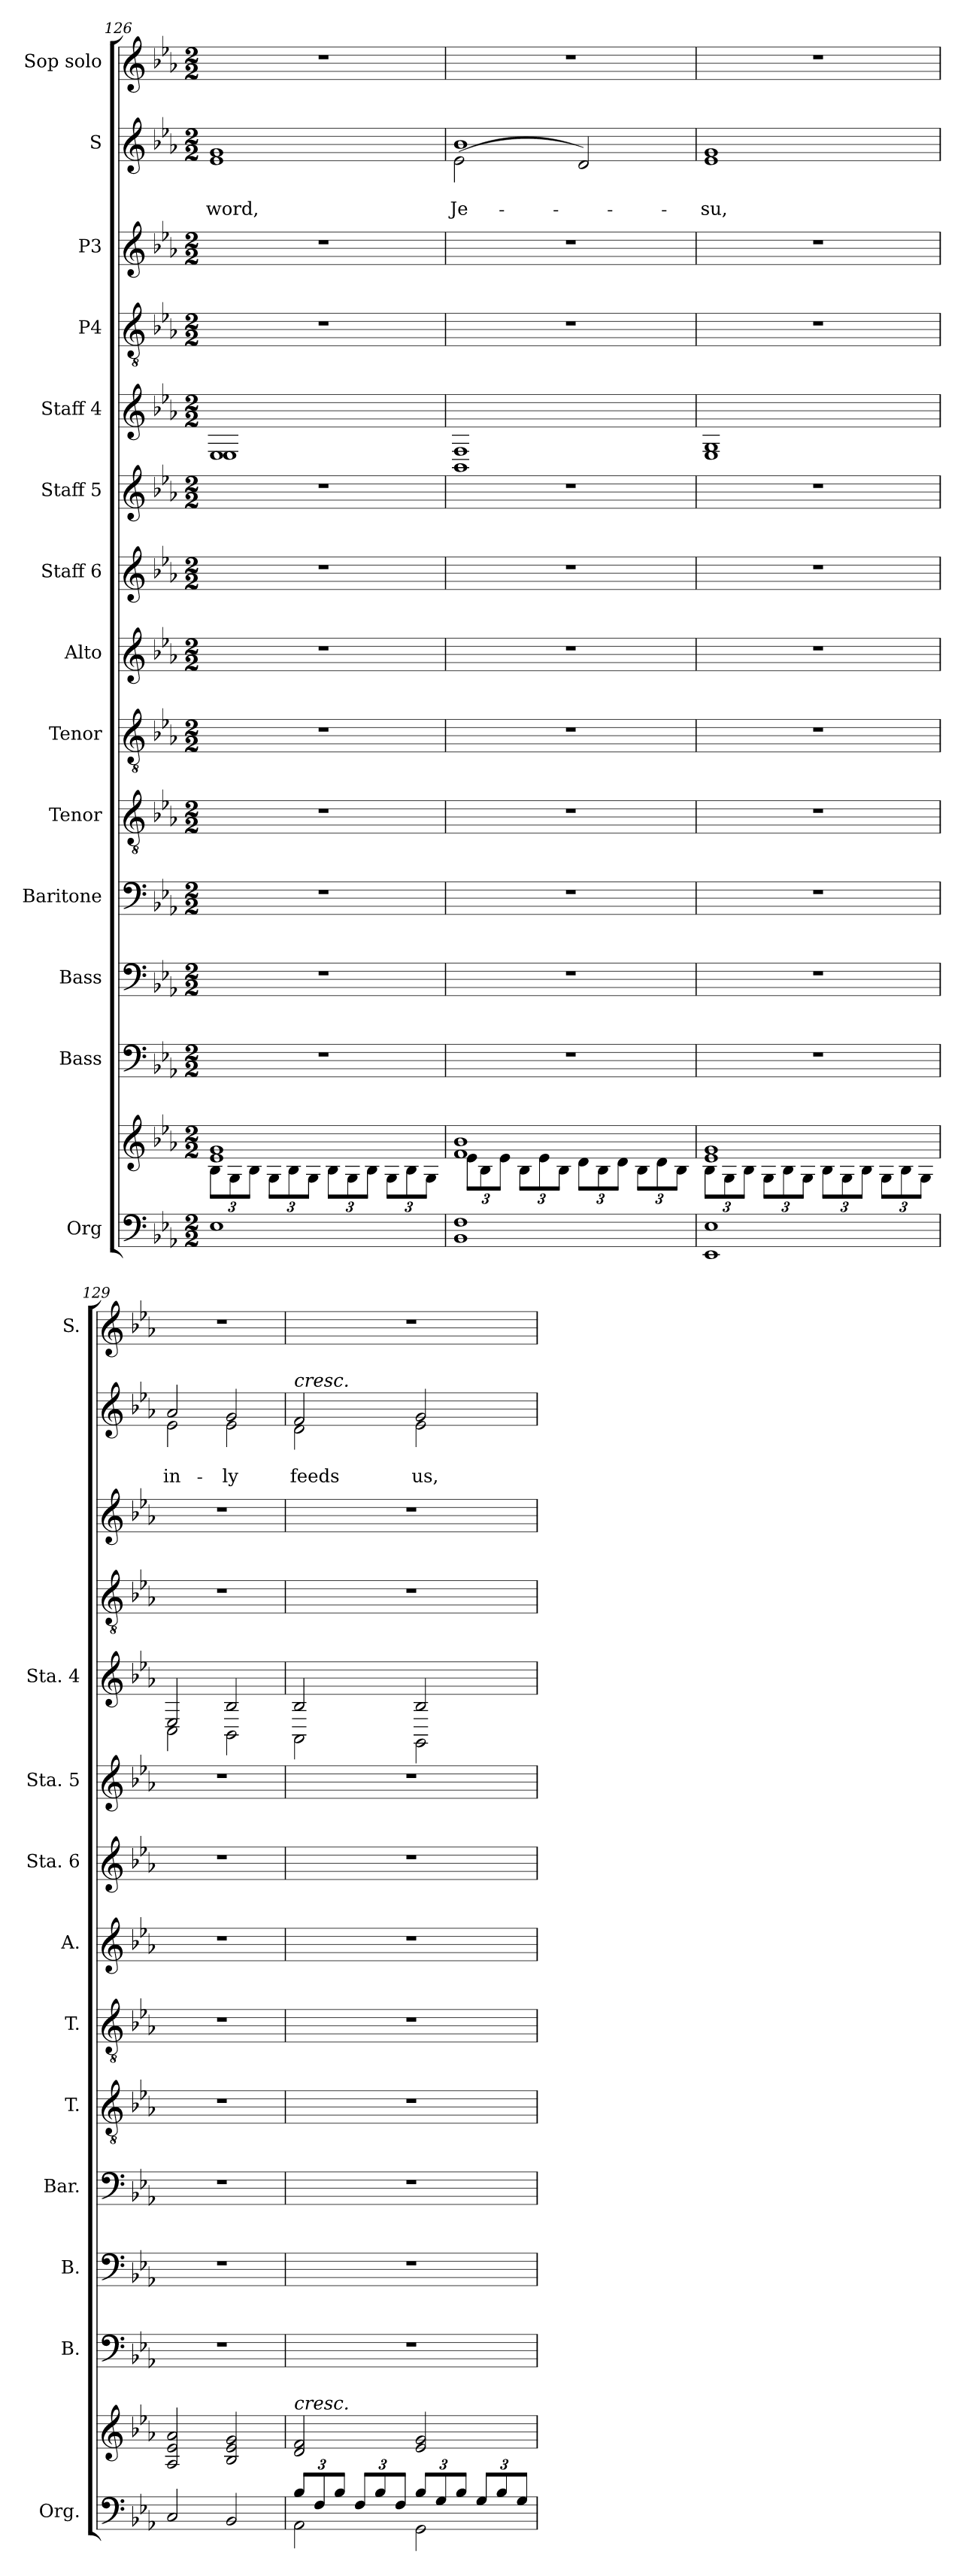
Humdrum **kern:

**kern	**kern	**kern	**kern	**kern	**kern	**kern	**kern	**kern	**kern	**kern	**kern	**kern	**kern	**text	**text	**kern
*part14	*part14	*part13	*part12	*part11	*part10	*part9	*part8	*part7	*part6	*part5	*part4	*part3	*part2	*part2	*part2	*part1
*staff15	*staff14	*staff13	*staff12	*staff11	*staff10	*staff9	*staff8	*staff7	*staff6	*staff5	*staff4	*staff3	*staff2	*staff2	*staff2	*staff1
*I"Org	*	*I"Bass	*I"Bass	*I"Baritone	*I"Tenor	*I"Tenor	*I"Alto	*I"Staff 6	*I"Staff 5	*I"Staff 4	*I"P4	*I"P3	*I"S	*	*	*I"Sop solo
*I'Org.	*	*I'B.	*I'B.	*I'Bar.	*I'T.	*I'T.	*I'A.	*I'Sta. 6	*I'Sta. 5	*I'Sta. 4	*	*	*	*	*	*I'S.
*clefF4	*clefG2	*clefF4	*clefF4	*clefF4	*clefGv2	*clefGv2	*clefG2	*clefG2	*clefG2	*clefG2	*clefGv2	*clefG2	*clefG2	*	*	*clefG2
*	*	*	*	*	*ITrd7c12	*ITrd7c12	*	*	*	*	*	*	*	*	*	*
*k[b-e-a-]	*k[b-e-a-]	*k[b-e-a-]	*k[b-e-a-]	*k[b-e-a-]	*k[b-e-a-]	*k[b-e-a-]	*k[b-e-a-]	*k[b-e-a-]	*k[b-e-a-]	*k[b-e-a-]	*k[b-e-a-]	*k[b-e-a-]	*k[b-e-a-]	*	*	*k[b-e-a-]
*E-:	*E-:	*E-:	*E-:	*E-:	*E-:	*E-:	*E-:	*E-:	*E-:	*E-:	*E-:	*E-:	*E-:	*	*	*E-:
*M2/2	*M2/2	*M2/2	*M2/2	*M2/2	*M2/2	*M2/2	*M2/2	*M2/2	*M2/2	*M2/2	*M2/2	*M2/2	*M2/2	*	*	*M2/2
=126	=126	=126	=126	=126	=126	=126	=126	=126	=126	=126	=126	=126	=126	=126	=126	=126
*	*^	*	*	*	*	*	*	*	*	*	*	*	*	*	*	*
*	*	*Xbrackettup	*	*	*	*	*	*	*	*	*	*	*	*	*	*	*
*	*	*	*	*	*	*	*	*	*	*	*^	*	*	*^	*	*	*
!	!	!	!	!	!	!	!	!	!	!	!	!	!	!	!	!	!	!LO:LY:b	!
1E-	1e- 1g	12B-\L	1r	1r	1r	1r	1r	1r	1r	1r	1E-	1E-	1r	1r	1g	1e-	.	word,	1r
.	.	12G\	.	.	.	.	.	.	.	.	.	.	.	.	.	.	.	.	.
.	.	12B-\J	.	.	.	.	.	.	.	.	.	.	.	.	.	.	.	.	.
.	.	12G\L	.	.	.	.	.	.	.	.	.	.	.	.	.	.	.	.	.
.	.	12B-\	.	.	.	.	.	.	.	.	.	.	.	.	.	.	.	.	.
.	.	12G\J	.	.	.	.	.	.	.	.	.	.	.	.	.	.	.	.	.
.	.	12B-\L	.	.	.	.	.	.	.	.	.	.	.	.	.	.	.	.	.
.	.	12G\	.	.	.	.	.	.	.	.	.	.	.	.	.	.	.	.	.
.	.	12B-\J	.	.	.	.	.	.	.	.	.	.	.	.	.	.	.	.	.
.	.	12G\L	.	.	.	.	.	.	.	.	.	.	.	.	.	.	.	.	.
.	.	12B-\	.	.	.	.	.	.	.	.	.	.	.	.	.	.	.	.	.
.	.	12G\J	.	.	.	.	.	.	.	.	.	.	.	.	.	.	.	.	.
=127	=127	=127	=127	=127	=127	=127	=127	=127	=127	=127	=127	=127	=127	=127	=127	=127	=127	=127	=127
!	!	!	!	!	!	!	!	!	!	!	!	!	!	!	!	!	!	!LO:LY:b	!
1BB- 1F	1f 1b-	12e-\L	1r	1r	1r	1r	1r	1r	1r	1r	1F	1BB-	1r	1r	1b-	(>2e-\	.	Je-	1r
.	.	12B-\	.	.	.	.	.	.	.	.	.	.	.	.	.	.	.	.	.
.	.	12e-\J	.	.	.	.	.	.	.	.	.	.	.	.	.	.	.	.	.
.	.	12B-\L	.	.	.	.	.	.	.	.	.	.	.	.	.	.	.	.	.
.	.	12e-\	.	.	.	.	.	.	.	.	.	.	.	.	.	.	.	.	.
.	.	12B-\J	.	.	.	.	.	.	.	.	.	.	.	.	.	.	.	.	.
.	.	12d\L	.	.	.	.	.	.	.	.	.	.	.	.	.	2d/)	.	.	.
.	.	12B-\	.	.	.	.	.	.	.	.	.	.	.	.	.	.	.	.	.
.	.	12d\J	.	.	.	.	.	.	.	.	.	.	.	.	.	.	.	.	.
.	.	12B-\L	.	.	.	.	.	.	.	.	.	.	.	.	.	.	.	.	.
.	.	12d\	.	.	.	.	.	.	.	.	.	.	.	.	.	.	.	.	.
.	.	12B-\J	.	.	.	.	.	.	.	.	.	.	.	.	.	.	.	.	.
=128	=128	=128	=128	=128	=128	=128	=128	=128	=128	=128	=128	=128	=128	=128	=128	=128	=128	=128	=128
!	!	!	!	!	!	!	!	!	!	!	!	!	!	!	!	!	!	!LO:LY:b	!
1EE- 1E-	1e- 1g	12B-\L	1r	1r	1r	1r	1r	1r	1r	1r	1G	1E-	1r	1r	1g	1e-	.	-su,	1r
.	.	12G\	.	.	.	.	.	.	.	.	.	.	.	.	.	.	.	.	.
.	.	12B-\J	.	.	.	.	.	.	.	.	.	.	.	.	.	.	.	.	.
.	.	12G\L	.	.	.	.	.	.	.	.	.	.	.	.	.	.	.	.	.
.	.	12B-\	.	.	.	.	.	.	.	.	.	.	.	.	.	.	.	.	.
.	.	12G\J	.	.	.	.	.	.	.	.	.	.	.	.	.	.	.	.	.
.	.	12B-\L	.	.	.	.	.	.	.	.	.	.	.	.	.	.	.	.	.
.	.	12G\	.	.	.	.	.	.	.	.	.	.	.	.	.	.	.	.	.
.	.	12B-\J	.	.	.	.	.	.	.	.	.	.	.	.	.	.	.	.	.
.	.	12G\L	.	.	.	.	.	.	.	.	.	.	.	.	.	.	.	.	.
.	.	12B-\	.	.	.	.	.	.	.	.	.	.	.	.	.	.	.	.	.
.	.	12G\J	.	.	.	.	.	.	.	.	.	.	.	.	.	.	.	.	.
!!LO:PB:g=z
=129	=129	=129	=129	=129	=129	=129	=129	=129	=129	=129	=129	=129	=129	=129	=129	=129	=129	=129	=129
!	!	!	!	!	!	!	!	!	!	!	!	!	!	!	!	!	!	!LO:LY:b	!
*	*v	*v	*	*	*	*	*	*	*	*	*	*	*	*	*	*	*	*	*
2C/	2A-/ 2e-/ 2a-/	1r	1r	1r	1r	1r	1r	1r	1r	2E-/	2C\	1r	1r	2a-/	2e-\	.	in-	1r
!	!	!	!	!	!	!	!	!	!	!	!	!	!	!	!	!	!LO:LY:b	!
2BB-/	2B-/ 2e-/ 2g/	.	.	.	.	.	.	.	.	2B-/	2BB-\	.	.	2g/	2e-\	.	-ly	.
=130	=130	=130	=130	=130	=130	=130	=130	=130	=130	=130	=130	=130	=130	=130	=130	=130	=130	=130
*Xbrackettup	*	*	*	*	*	*	*	*	*	*	*	*	*	*	*	*	*	*
*^	*	*	*	*	*	*	*	*	*	*	*	*	*	*	*	*	*	*
!	!	!	!	!	!	!	!	!	!	!	!	!	!	!	!LO:TX:a:i:t=cresc.	!	!	!	!
!	!	!LO:TX:a:i:t=cresc.	!	!	!	!	!	!	!	!	!	!	!	!	!	!	!	!	!
!	!	!	!	!	!	!	!	!	!	!	!	!	!	!	!	!	!	!LO:LY:b	!
12B-/L	2AA-\	2d/ 2f/	1r	1r	1r	1r	1r	1r	1r	1r	2B-/	2AA-\	1r	1r	2f/	2d\	.	feeds	1r
12F/	.	.	.	.	.	.	.	.	.	.	.	.	.	.	.	.	.	.	.
12B-/J	.	.	.	.	.	.	.	.	.	.	.	.	.	.	.	.	.	.	.
12F/L	.	.	.	.	.	.	.	.	.	.	.	.	.	.	.	.	.	.	.
12B-/	.	.	.	.	.	.	.	.	.	.	.	.	.	.	.	.	.	.	.
12F/J	.	.	.	.	.	.	.	.	.	.	.	.	.	.	.	.	.	.	.
!	!	!	!	!	!	!	!	!	!	!	!	!	!	!	!	!	!	!LO:LY:b	!
12B-/L	2GG\	2e-/ 2g/	.	.	.	.	.	.	.	.	2B-/	2GG\	.	.	2g/	2e-\	.	us,	.
12G/	.	.	.	.	.	.	.	.	.	.	.	.	.	.	.	.	.	.	.
12B-/J	.	.	.	.	.	.	.	.	.	.	.	.	.	.	.	.	.	.	.
12G/L	.	.	.	.	.	.	.	.	.	.	.	.	.	.	.	.	.	.	.
12B-/	.	.	.	.	.	.	.	.	.	.	.	.	.	.	.	.	.	.	.
12G/J	.	.	.	.	.	.	.	.	.	.	.	.	.	.	.	.	.	.	.
*v	*v	*	*	*	*	*	*	*	*	*	*v	*v	*	*	*v	*v	*	*	*
=	=	=	=	=	=	=	=	=	=	=	=	=	=	=	=	=
*-	*-	*-	*-	*-	*-	*-	*-	*-	*-	*-	*-	*-	*-	*-	*-	*-
